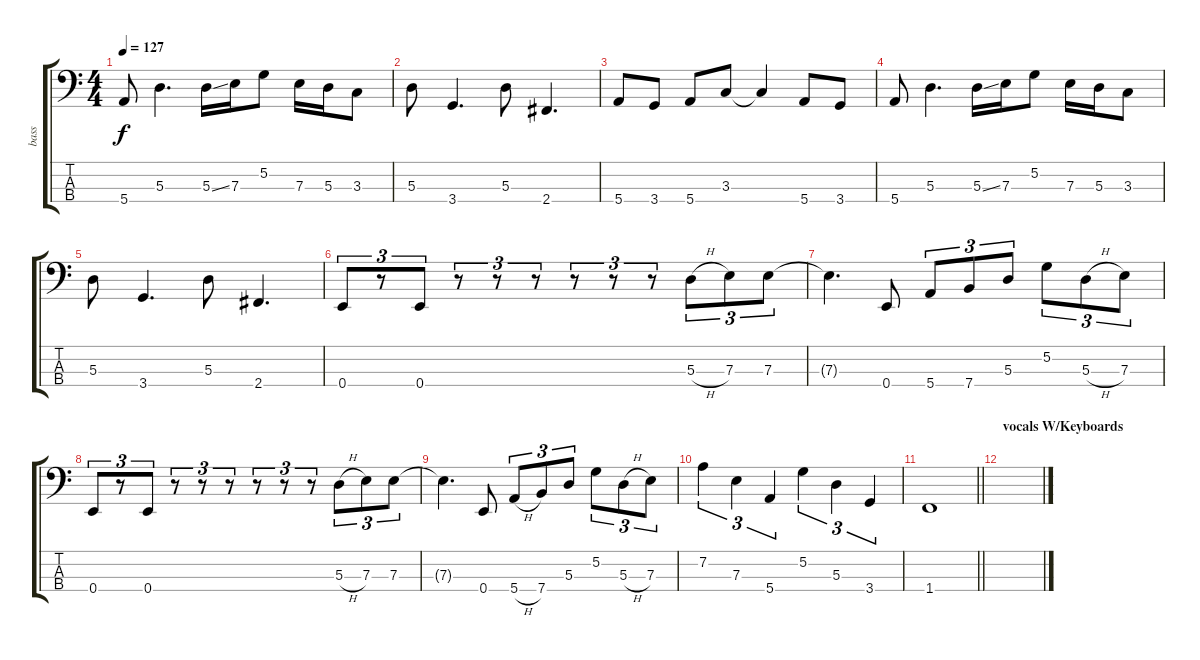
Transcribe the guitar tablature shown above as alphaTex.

\track ("bass" "bass") {instrument electricbasspick}
\staff {score tabs}
\tuning (G2 D2 A1 E1) {hide}
\ts (4 4)
\tempo 127
\clef f4
\ks c
5.4.8{dy f} 5.3.4{d} 5.3{ss}.16 7.3.16 5.2.8 7.3.16 5.3.16 3.3.8 |
5.3.8 3.4.4{d} 5.3.8 2.4.4{d} |
5.4.8 3.4.8 5.4.8 3.3.8 3.3{t}.4 5.4.8 3.4.8 |
5.4.8 5.3.4{d} 5.3{ss}.16 7.3.16 5.2.8 7.3.16 5.3.16 3.3.8 |
5.3.8 3.4.4{d} 5.3.8 2.4.4{d} |
0.4.8{tu (3 2)} r.8{tu (3 2)} 0.4.8{tu (3 2)} r.8{tu (3 2)} r.8{tu (3 2)} r.8{tu (3 2)} r.8{tu (3 2)} r.8{tu (3 2)} r.8{tu (3 2)} 5.3{h}.8{tu (3 2)} 7.3.8{tu (3 2)} 7.3.8{tu (3 2)} |
7.3{t}.4{d} 0.4.8 5.4.8{tu (3 2)} 7.4.8{tu (3 2)} 5.3.8{tu (3 2)} 5.2.8{tu (3 2)} 5.3{h}.8{tu (3 2)} 7.3.8{tu (3 2)} |
0.4.8{tu (3 2)} r.8{tu (3 2)} 0.4.8{tu (3 2)} r.8{tu (3 2)} r.8{tu (3 2)} r.8{tu (3 2)} r.8{tu (3 2)} r.8{tu (3 2)} r.8{tu (3 2)} 5.3{h}.8{tu (3 2)} 7.3.8{tu (3 2)} 7.3.8{tu (3 2)} |
7.3{t}.4{d} 0.4.8 5.4{h}.8{tu (3 2)} 7.4.8{tu (3 2)} 5.3.8{tu (3 2)} 5.2.8{tu (3 2)} 5.3{h}.8{tu (3 2)} 7.3.8{tu (3 2)} |
7.2.4{tu (3 2)} 7.3.4{tu (3 2)} 5.4.4{tu (3 2)} 5.2.4{tu (3 2)} 5.3.4{tu (3 2)} 3.4.4{tu (3 2)} |
\barLineRight lightlight
1.4.1 |
\section ("" "vocals W/Keyboards")
